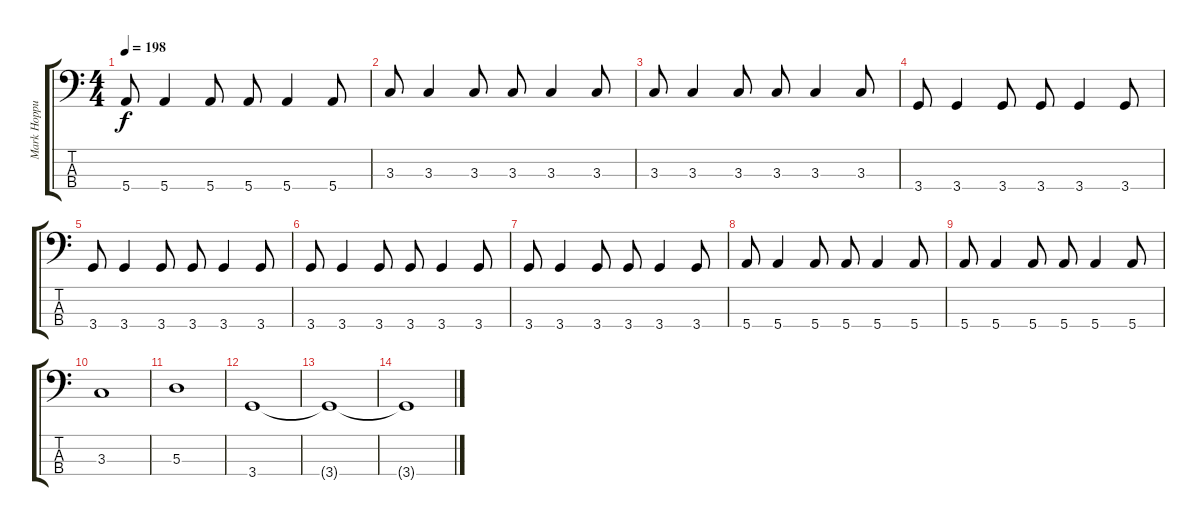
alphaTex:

\track ("Mark Hoppus: Bass" "Mark Hoppu") {instrument electricbasspick}
\staff {score tabs}
\tuning (G2 D2 A1 E1) {hide}
\ts (4 4)
\tempo 198
\clef f4
\ks c
5.4.8{dy f} 5.4.4 5.4.8 5.4.8 5.4.4 5.4.8 |
3.3.8 3.3.4 3.3.8 3.3.8 3.3.4 3.3.8 |
3.3.8 3.3.4 3.3.8 3.3.8 3.3.4 3.3.8 |
3.4.8 3.4.4 3.4.8 3.4.8 3.4.4 3.4.8 |
3.4.8 3.4.4 3.4.8 3.4.8 3.4.4 3.4.8 |
3.4.8 3.4.4 3.4.8 3.4.8 3.4.4 3.4.8 |
3.4.8 3.4.4 3.4.8 3.4.8 3.4.4 3.4.8 |
5.4.8 5.4.4 5.4.8 5.4.8 5.4.4 5.4.8 |
5.4.8 5.4.4 5.4.8 5.4.8 5.4.4 5.4.8 |
3.3.1 |
5.3.1 |
3.4.1{volume 0} |
3.4{t}.1 |
3.4{t}.1
